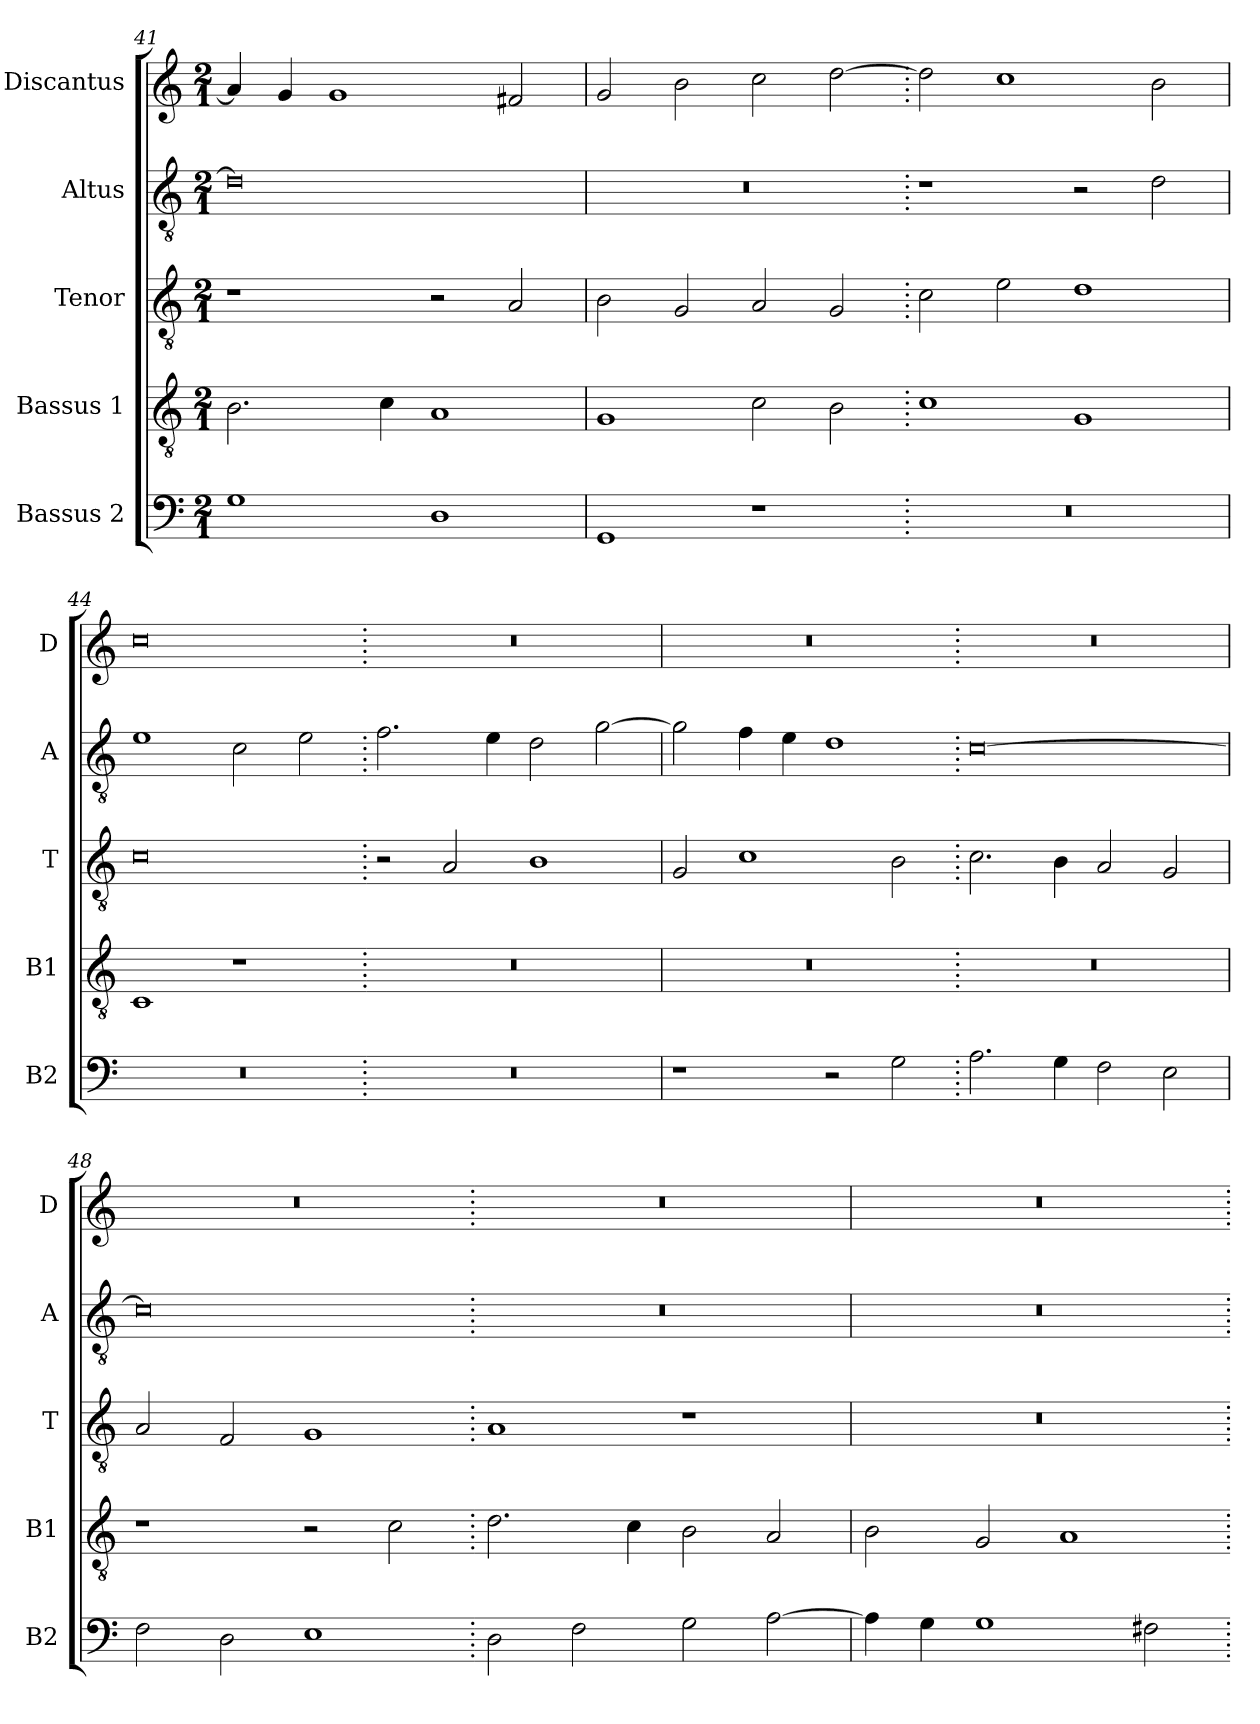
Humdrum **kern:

**kern	**kern	**kern	**kern	**kern
*part5	*part4	*part3	*part2	*part1
*staff5	*staff4	*staff3	*staff2	*staff1
*I"Bassus 2	*I"Bassus 1	*I"Tenor	*I"Altus	*I"Discantus
*I'B2	*I'B1	*I'T	*I'A	*I'D
*clefF4	*clefGv2	*clefGv2	*clefGv2	*clefG2
*k[]	*k[]	*k[]	*k[]	*k[]
*M2/1	*M2/1	*M2/1	*M2/1	*M2/1
=41	=41	=41	=41	=41
1G	2.B\	1r	0d]	4a/]
.	.	.	.	4g/
.	.	.	.	1g
.	4c\	.	.	.
1D	1A	2r	.	.
.	.	2A/	.	2f#X/
=42	=42	=42	=42	=42
1GG	1G	2B\	0r	2g/
.	.	2G/	.	2b\
1r	2c\	2A/	.	2cc\
.	2B\	2G/	.	[2dd\
=43.	=43.	=43.	=43.	=43.
0r	1c	2c\	1r	2dd\]
.	.	2e\	.	1cc
.	1G	1d	2r	.
.	.	.	2d\	2b\
=44	=44	=44	=44	=44
0r	1C	0c	1e	0cc
.	1r	.	2c\	.
.	.	.	2e\	.
=45.	=45.	=45.	=45.	=45.
0r	0r	2r	2.f\	0r
.	.	2A/	.	.
.	.	.	4e\	.
.	.	1B	2d\	.
.	.	.	[2g\	.
=46	=46	=46	=46	=46
1r	0r	2G/	2g\]	0r
.	.	1c	4f\	.
.	.	.	4e\	.
2r	.	.	1d	.
2G\	.	2B\	.	.
=47.	=47.	=47.	=47.	=47.
2.A\	0r	2.c\	[0c	0r
4G\	.	4B\	.	.
2F\	.	2A/	.	.
2E\	.	2G/	.	.
=48	=48	=48	=48	=48
2F\	1r	2A/	0c]	0r
2D\	.	2F/	.	.
1E	2r	1G	.	.
.	2c\	.	.	.
=49.	=49.	=49.	=49.	=49.
2D\	2.d\	1A	0r	0r
2F\	.	.	.	.
.	4c\	.	.	.
2G\	2B\	1r	.	.
[2A\	2A/	.	.	.
=50	=50	=50	=50	=50
4A\]	2B\	0r	0r	0r
4G\	.	.	.	.
1G	2G/	.	.	.
.	1A	.	.	.
2F#X\	.	.	.	.
=.	=.	=.	=.	=.
*-	*-	*-	*-	*-
